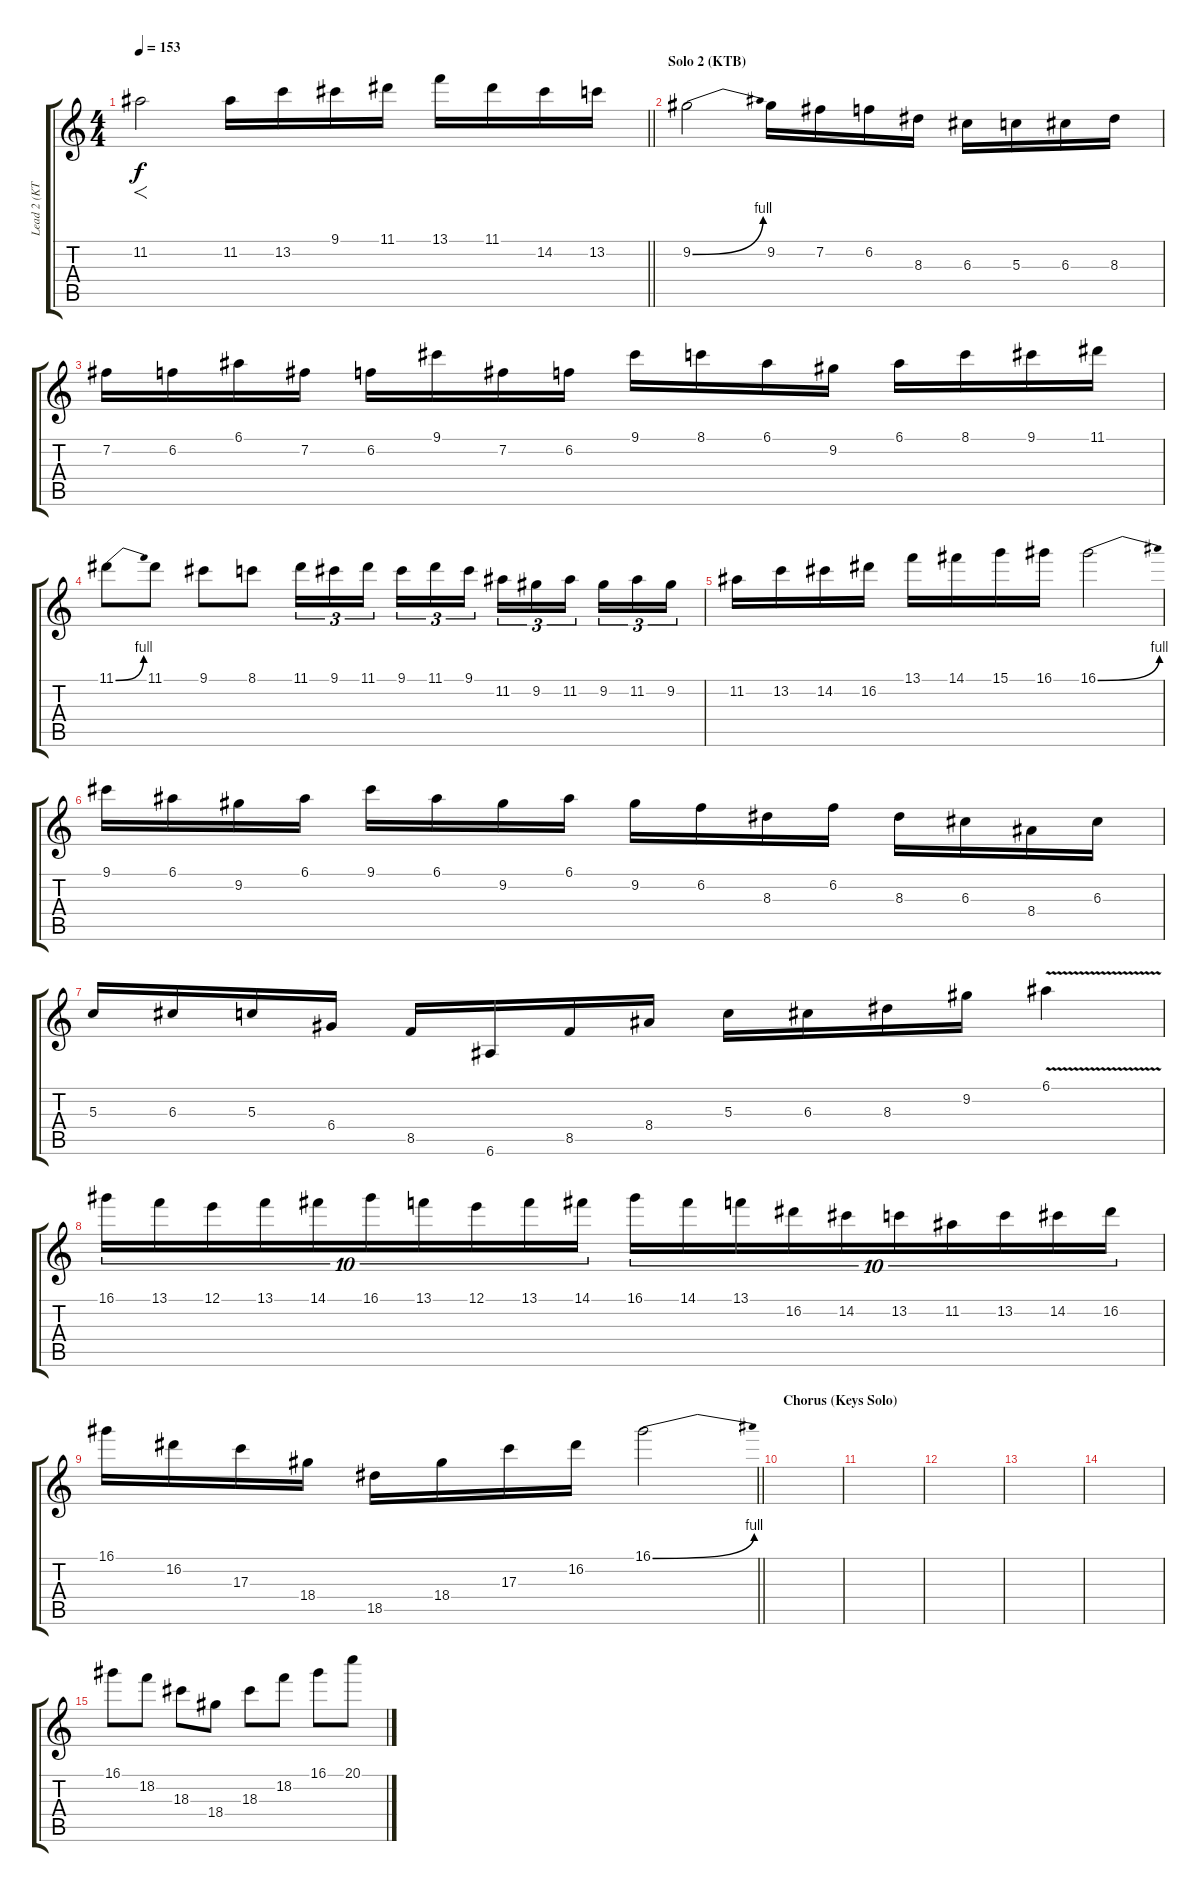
\track ("Lead 2 (KTB)" "Lead 2 (KT") {instrument distortionguitar}
\staff {score tabs}
\tuning (E4 B3 G3 D3 A2 E2) {hide}
\ts (4 4)
\tempo 153
\clef g2
\barLineRight lightlight
\ks c
11.2.2{f dy f} 11.2.16 13.2.16 9.1.16 11.1.16 13.1.16 11.1.16 14.2.16 13.2.16 |
\section ("" "Solo 2 (KTB)")
9.2{be (bend 0 0 60 4)}.2{volume 15} 9.2.16 7.2.16 6.2.16 8.3.16 6.3.16 5.3.16 6.3.16 8.3.16 |
7.2.16 6.2.16 6.1.16 7.2.16 6.2.16 9.1.16 7.2.16 6.2.16 9.1.16 8.1.16 6.1.16 9.2.16 6.1.16 8.1.16 9.1.16 11.1.16 |
11.1{be (bend 0 0 60 4)}.8 11.1.8 9.1.8 8.1.8 11.1.16{tu (3 2)} 9.1.16{tu (3 2)} 11.1.16{tu (3 2)} 9.1.16{tu (3 2)} 11.1.16{tu (3 2)} 9.1.16{tu (3 2)} 11.2.16{tu (3 2)} 9.2.16{tu (3 2)} 11.2.16{tu (3 2)} 9.2.16{tu (3 2)} 11.2.16{tu (3 2)} 9.2.16{tu (3 2)} |
11.2.16 13.2.16 14.2.16 16.2.16 13.1.16 14.1.16 15.1.16 16.1.16 16.1{be (bend 0 0 60 4)}.2 |
9.1.16 6.1.16 9.2.16 6.1.16 9.1.16 6.1.16 9.2.16 6.1.16 9.2.16 6.2.16 8.3.16 6.2.16 8.3.16 6.3.16 8.4.16 6.3.16 |
5.3.16 6.3.16 5.3.16 6.4.16 8.5.16 6.6.16 8.5.16 8.4.16 5.3.16 6.3.16 8.3.16 9.2.16 6.1{v}.4 |
16.1.16{tu (10 8)} 13.1.16{tu (10 8)} 12.1.16{tu (10 8)} 13.1.16{tu (10 8)} 14.1.16{tu (10 8)} 16.1.16{tu (10 8)} 13.1.16{tu (10 8)} 12.1.16{tu (10 8)} 13.1.16{tu (10 8)} 14.1.16{tu (10 8)} 16.1.16{tu (10 8)} 14.1.16{tu (10 8)} 13.1.16{tu (10 8)} 16.2.16{tu (10 8)} 14.2.16{tu (10 8)} 13.2.16{tu (10 8)} 11.2.16{tu (10 8)} 13.2.16{tu (10 8)} 14.2.16{tu (10 8)} 16.2.16{tu (10 8)} |
\barLineRight lightlight
16.1.16 16.2.16 17.3.16 18.4.16 18.5.16 18.4.16 17.3.16 16.2.16 16.1{be (bend 0 0 60 4)}.2 |
\section ("" "Chorus (Keys Solo)")
|
|
|
|
|
16.1.8{volume 13 balance 12 instrument overdrivenguitar} 18.2.8 18.3.8 18.4.8 18.3.8 18.2.8 16.1.8 20.1.8
